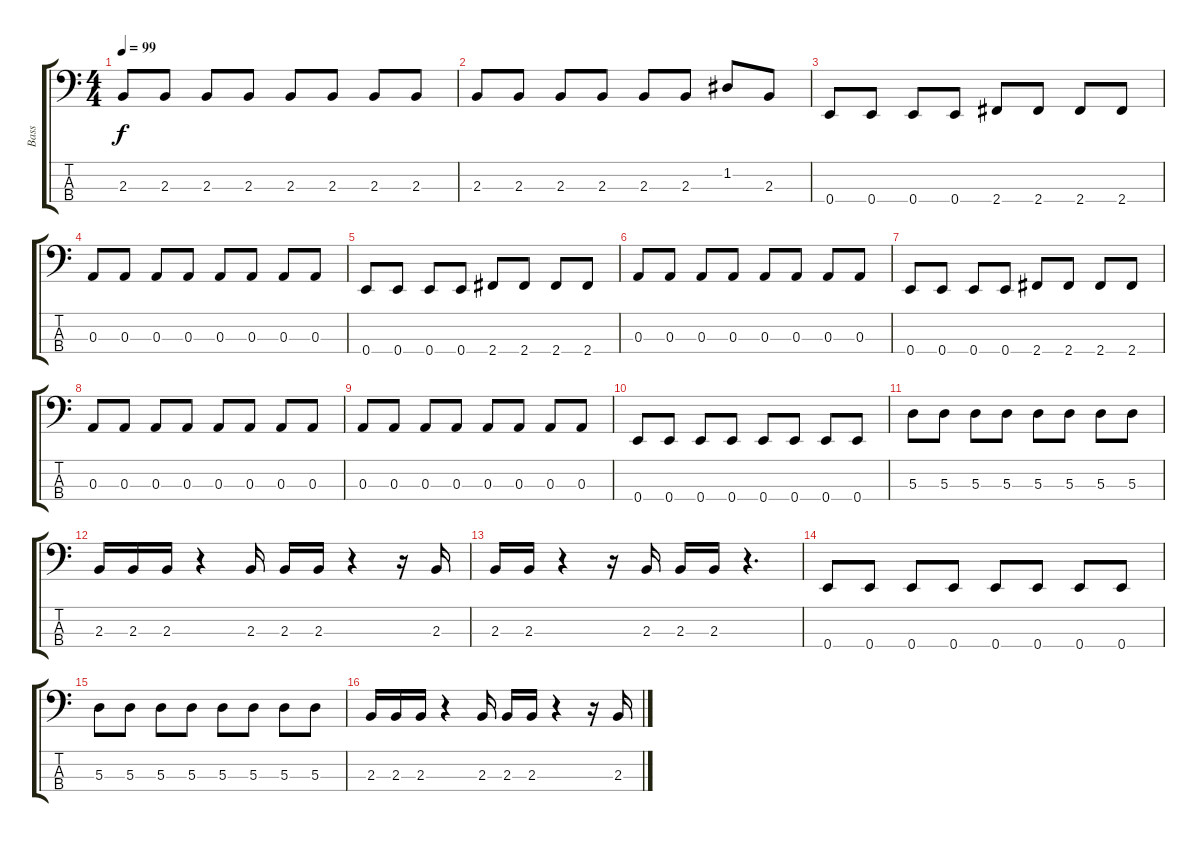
\track ("Bass" "Bass") {instrument acousticguitarnylon}
\staff {score tabs}
\tuning (G2 D2 A1 E1) {hide}
\ts (4 4)
\tempo 99
\clef f4
\ks c
2.3.8{dy f} 2.3.8 2.3.8 2.3.8 2.3.8 2.3.8 2.3.8 2.3.8 |
2.3.8 2.3.8 2.3.8 2.3.8 2.3.8 2.3.8 1.2.8 2.3.8 |
0.4.8 0.4.8 0.4.8 0.4.8 2.4.8 2.4.8 2.4.8 2.4.8 |
0.3.8 0.3.8 0.3.8 0.3.8 0.3.8 0.3.8 0.3.8 0.3.8 |
0.4.8 0.4.8 0.4.8 0.4.8 2.4.8 2.4.8 2.4.8 2.4.8 |
0.3.8 0.3.8 0.3.8 0.3.8 0.3.8 0.3.8 0.3.8 0.3.8 |
0.4.8 0.4.8 0.4.8 0.4.8 2.4.8 2.4.8 2.4.8 2.4.8 |
0.3.8 0.3.8 0.3.8 0.3.8 0.3.8 0.3.8 0.3.8 0.3.8 |
0.3.8 0.3.8 0.3.8 0.3.8 0.3.8 0.3.8 0.3.8 0.3.8 |
0.4.8 0.4.8 0.4.8 0.4.8 0.4.8 0.4.8 0.4.8 0.4.8 |
5.3.8 5.3.8 5.3.8 5.3.8 5.3.8 5.3.8 5.3.8 5.3.8 |
2.3.16 2.3.16 2.3.16 r.4 2.3.16 2.3.16 2.3.16 r.4 r.16 2.3.16 |
2.3.16 2.3.16 r.4 r.16 2.3.16 2.3.16 2.3.16 r.4{d} |
0.4.8 0.4.8 0.4.8 0.4.8 0.4.8 0.4.8 0.4.8 0.4.8 |
5.3.8 5.3.8 5.3.8 5.3.8 5.3.8 5.3.8 5.3.8 5.3.8 |
2.3.16 2.3.16 2.3.16 r.4 2.3.16 2.3.16 2.3.16 r.4 r.16 2.3.16
